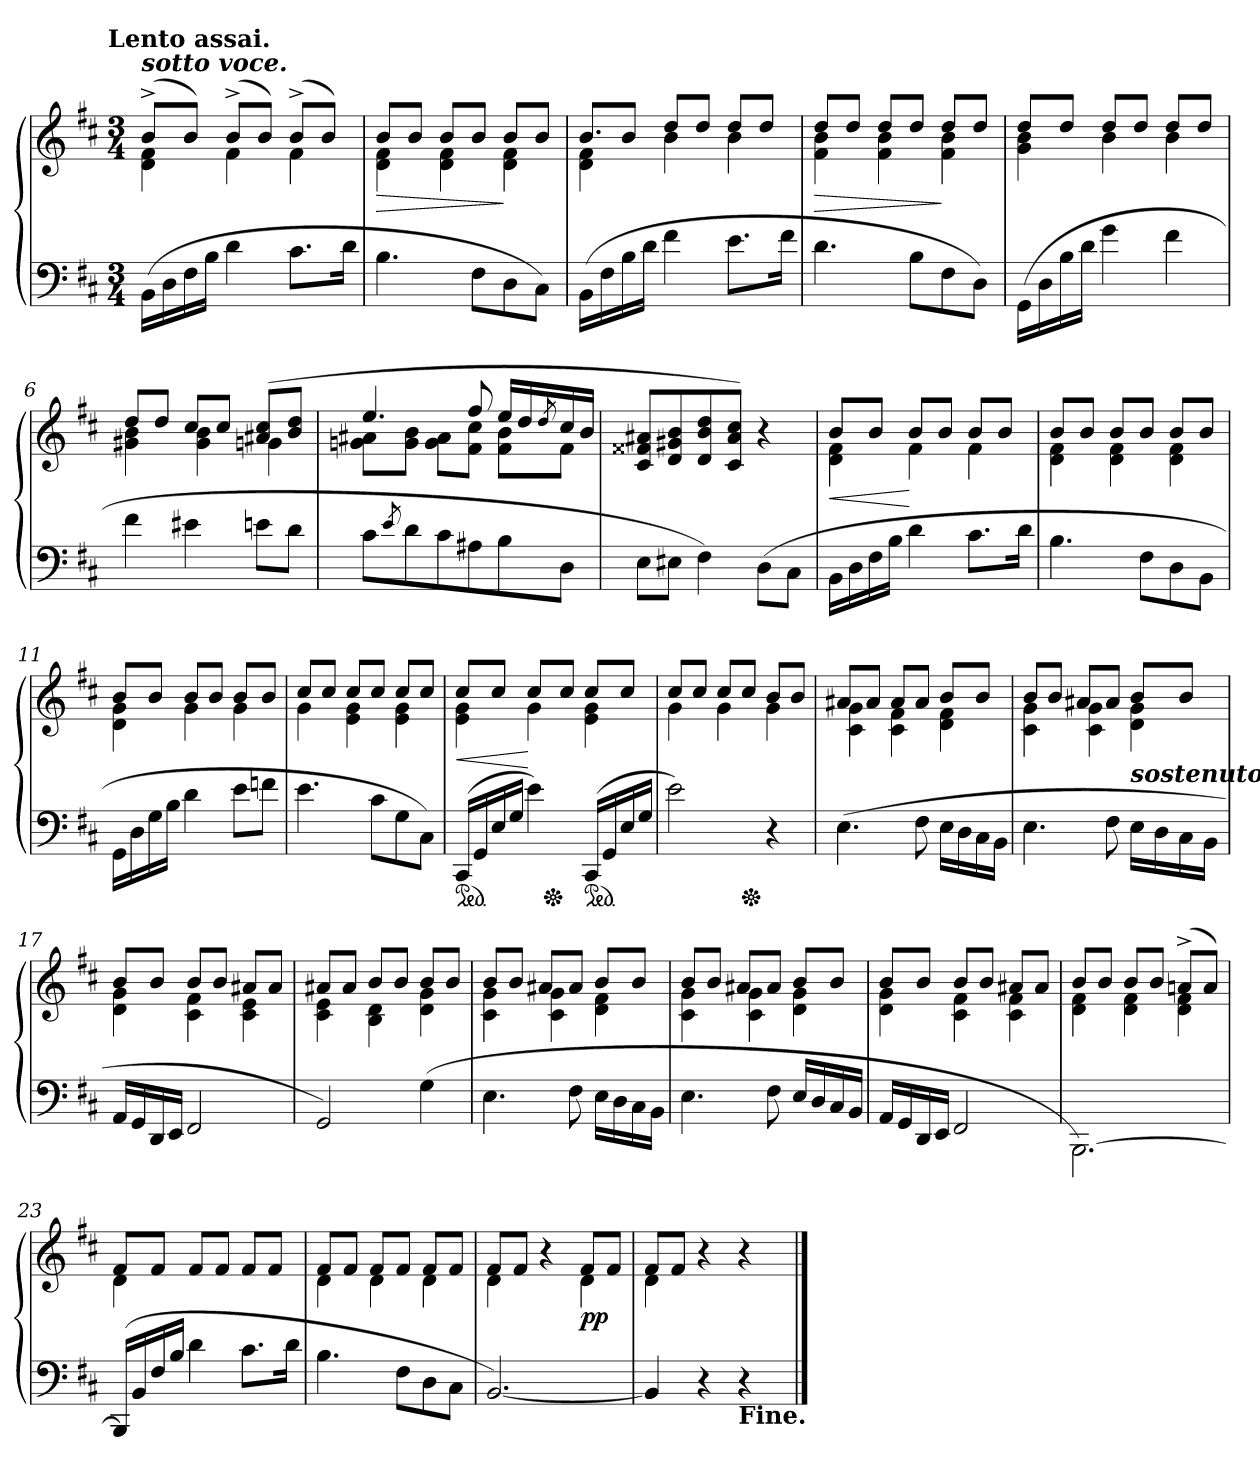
**kern	**kern	**dynam
*part1	*part1	*part1
*staff2	*staff1	*staff1/2
*clefF4	*clefG2	*
*k[f#c#]	*k[f#c#]	*
*b:	*b:	*
!!LO:TX:omd:t=Lento assai.
*M3/4	*M3/4	*
*MM48	*MM48	*
=1	=1	=1
*	*^	*
!	!LO:TX:a:Bi:t=sotto voce.	!	!
(>16BBLL	(>8b^L	4d 4f#	.
16D	.	.	.
16F#	8bJ)	.	.
16BJJ	.	.	.
4d	(>8b^L	4f#	.
.	8bJ)	.	.
8.c#L	(>8b^L	4f#	.
.	8bJ)	.	.
16dJk	.	.	.
=2	=2	=2	=2
!	!	!	!LO:HP:b
4.B	8bL	4d 4f#	>
.	8bJ	.	.
.	8bL	4d 4f#	.
8F#L	8bJ	.	.
8D	8bL	4d 4f#	]
8C#J)	8bJ	.	.
=3	=3	=3	=3
!	!LO:N:vis=4.	!	!
(>16BBLL	8b	4d 4f#	.
16F#	.	.	.
16B	8bJ	.	.
16dJJ	.	.	.
4f#	8ddL	4b	.
.	8ddJ	.	.
8.eL	8ddL	4b	.
.	8ddJ	.	.
16f#Jk	.	.	.
=4	=4	=4	=4
!	!	!	!LO:HP:b
4.d	8ddL	4f# 4b	>
.	8ddJ	.	.
.	8ddL	4f# 4b	.
8BL	8ddJ	.	.
8F#	8ddL	4f# 4b	]
8DJ)	8ddJ	.	.
=5	=5	=5	=5
(>16GGLL	8ddL	4g 4b	.
16D	.	.	.
16B	8ddJ	.	.
16dJJ	.	.	.
4g	8ddL	4b	.
.	8ddJ	.	.
4f#	8ddL	4b	.
.	8ddJ	.	.
=6	=6	=6	=6
4f#	8ddL	4g#X 4b	.
.	8ddJ	.	.
4e#X	8cc#L	4g# 4b	.
.	8cc#J	.	.
8enL	(>8a#X 8cc#L	4gn	.
8dJ	8b 8ddJ	.	.
=7	=7	=7	=7
8c#L	4.ee	8gn 8a#XL	.
8qe/	.	.	.
8d	.	8g 8bJ	.
8c#	.	8g 8a#L	.
8A#X	8ff#	8f# 8cc#J	.
8B	16eeLL	8f# 8bL	.
.	16dd	.	.
.	8qdd/	.	.
8DJ	16cc#	8f#J	.
.	16bJJ	.	.
*	*v	*v	*
=8	=8	=8
8EL	8c# 8f##X 8a#XL	.
8E#XJ	8d 8g#X 8b	.
4F#)	8d 8b 8dd	.
.	8c# 8a# 8cc#J)	.
(>8D\L	4r	.
8C#J	.	.
=9	=9	=9
*	*^	*
!	!	!	!LO:HP:b
16BBLL	8bL	4d 4f#	<
16D	.	.	.
16F#	8bJ	.	.
16BJJ	.	.	.
4d	8bL	4f#	[
.	8bJ	.	.
8.c#L	8bL	4f#	.
.	8bJ	.	.
16dJk	.	.	.
=10	=10	=10	=10
4.B	8bL	4d 4f#	.
.	8bJ	.	.
.	8bL	4d 4f#	.
8F#L	8bJ	.	.
8D	8bL	4d 4f#	.
8BBJ	8bJ	.	.
=11	=11	=11	=11
16GGLL	8bL	4d 4g	.
16D	.	.	.
16G	8bJ	.	.
16BJJ	.	.	.
4d	8bL	4g	.
.	8bJ	.	.
8eL	8bL	4g	.
8fnJ	8bJ	.	.
=12	=12	=12	=12
4.e	8cc#L	4g	.
.	8cc#J	.	.
.	8cc#L	4e 4g	.
8c#L	8cc#J	.	.
8G	8cc#L	4e 4g	.
8C#J)	8cc#J	.	.
=13	=13	=13	=13
!	!	!	!LO:HP:b
*ped	*	*	*
*	*	*^	*
(>16CC#LL	8cc#L	4e 4g	4ryy	<
16GG	.	.	.	.
16E	8cc#J	.	.	.
16GJJ	.	.	.	.
4e)	8cc#L	4g	16ryy	[
*Xped	*	*	*	*
.	.	.	4..ryy	.
.	8cc#J	.	.	.
*ped	*	*	*	*
(>16CC#LL	8cc#L	4e 4g	.	.
16GG	.	.	.	.
16E	8cc#J	.	.	.
16GJJ	.	.	.	.
*	*	*v	*v	*
=14	=14	=14	=14
2e)	8cc#L	4g	.
.	8cc#J	.	.
.	8cc#L	4g	.
*Xped	*	*	*
.	8cc#J	.	.
4r	8bL	4g	.
.	8bJ	.	.
=15	=15	=15	=15
(>4.E	8a#XL	4c# 4g	.
.	8a#J	.	.
.	8a#L	4c# 4f#	.
8F#	8a#J	.	.
16E\LL	8bL	4d 4f#	.
16D	.	.	.
16C#	8bJ	.	.
16BBJJ	.	.	.
=16	=16	=16	=16
4.E	8bL	4c# 4g	.
.	8bJ	.	.
.	8a#XL	4c# 4g	.
8F#	8a#J	.	.
!LO:TX:a:Bi:t=sostenuto.	!	!	!
16E\LL	8bL	4d 4g	.
16D	.	.	.
16C#	8bJ	.	.
16BBJJ	.	.	.
=17	=17	=17	=17
16AALL	8bL	4d 4g	.
16GG	.	.	.
16DD	8bJ	.	.
16EEJJ	.	.	.
2FF#	8bL	4c# 4f#	.
.	8bJ	.	.
.	8a#XL	4c# 4e	.
.	8a#J	.	.
=18	=18	=18	=18
2GG)	8a#XL	4c# 4e	.
.	8a#J	.	.
.	8bL	4B 4d	.
.	8bJ	.	.
(>4G	8bL	4d 4g	.
.	8bJ	.	.
=19	=19	=19	=19
4.E	8bL	4c# 4g	.
.	8bJ	.	.
.	8a#XL	4c# 4g	.
8F#	8a#J	.	.
16E\LL	8bL	4d 4f#	.
16D	.	.	.
16C#	8bJ	.	.
16BBJJ	.	.	.
=20	=20	=20	=20
4.E	8bL	4c# 4g	.
.	8bJ	.	.
.	8a#XL	4c# 4g	.
8F#	8a#J	.	.
16ELL	8bL	4d 4g	.
16D	.	.	.
16C#	8bJ	.	.
16BBJJ	.	.	.
=21	=21	=21	=21
16AALL	8bL	4d 4g	.
16GG	.	.	.
16DD	8bJ	.	.
16EEJJ	.	.	.
2FF#	8bL	4c# 4f#	.
.	8bJ	.	.
.	8a#XL	4c# 4f#	.
.	8a#J	.	.
=22	=22	=22	=22
[2.BBB\)	8bL	4d 4f#	.
.	8bJ	.	.
.	8bL	4d 4f#	.
.	8bJ	.	.
.	(>8an^L	4d 4f#	.
.	8aJ)	.	.
=23	=23	=23	=23
(>16BBBLL]	8f#L	4d	.
16BB	.	.	.
16F#	8f#J	.	.
16BJJ	.	.	.
4d	8f#L	2ryy	.
.	8f#J	.	.
8.c#L	8f#L	.	.
.	8f#J	.	.
16dJk	.	.	.
=24	=24	=24	=24
4.B	8f#L	4d	.
.	8f#J	.	.
.	8f#L	4d	.
8F#L	8f#J	.	.
8D	8f#L	4d	.
8C#J	8f#J	.	.
=25	=25	=25	=25
[2.BB)	8f#L	4d	.
.	8f#J	.	.
.	4r	4ryy	.
.	8f#L	4d	pp
.	8f#J	.	.
=26	=26	=26	=26
4BB]	8f#L	4d	.
.	8f#J	.	.
4r	4r	4ryy	.
!LO:TX:b:B:t=Fine.	!	!	!
4r	4r	4ryy	.
*	*v	*v	*
==	==	==
*-	*-	*-
